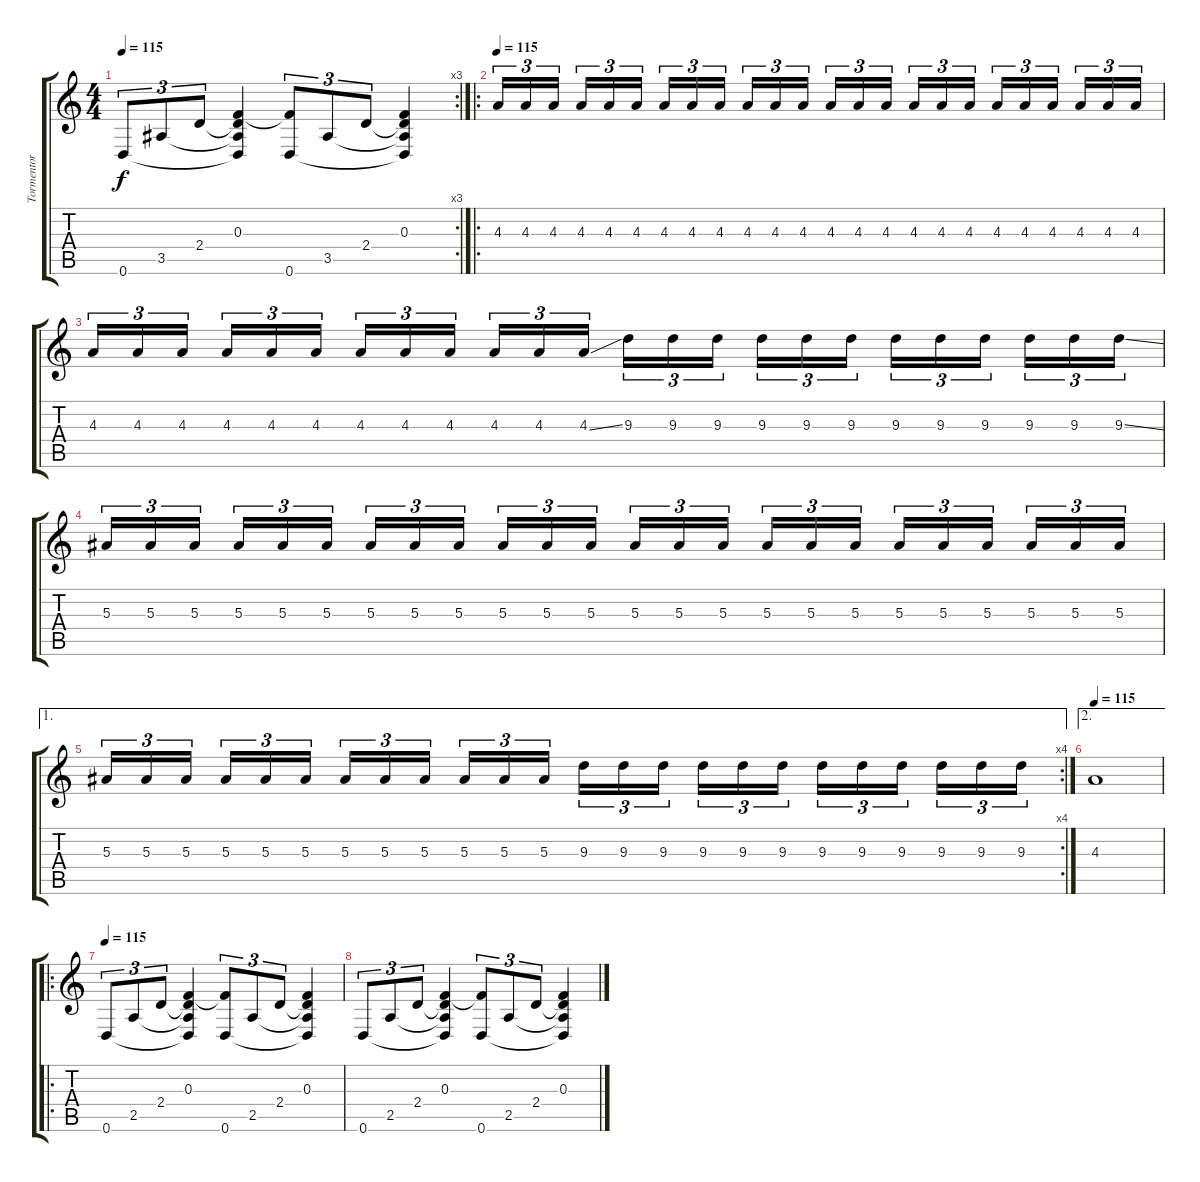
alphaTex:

\track ("Tormentor" "Tormentor") {instrument distortionguitar}
\staff {score tabs}
\tuning (D4 A3 F3 C3 G2 D2) {hide}
\rc 3
\ts (4 4)
\tempo 115
\clef g2
\ks c
0.6.8{tu (3 2) dy f} 3.5.8{tu (3 2)} 2.4.8{tu (3 2)} (0.3 2.4{t} 3.5{t} 0.6{t}).4 (0.3{t} 0.6).8{tu (3 2)} 3.5.8{tu (3 2)} 2.4.8{tu (3 2)} (0.3 2.4{t} 3.5{t} 0.6{t}).4 |
\ro
\tempo 115
4.3.16{tu (3 2) volume 10} 4.3.16{tu (3 2)} 4.3.16{tu (3 2) beam splitsecondary} 4.3.16{tu (3 2)} 4.3.16{tu (3 2)} 4.3.16{tu (3 2)} 4.3.16{tu (3 2)} 4.3.16{tu (3 2)} 4.3.16{tu (3 2) beam splitsecondary} 4.3.16{tu (3 2)} 4.3.16{tu (3 2)} 4.3.16{tu (3 2)} 4.3.16{tu (3 2)} 4.3.16{tu (3 2)} 4.3.16{tu (3 2) beam splitsecondary} 4.3.16{tu (3 2)} 4.3.16{tu (3 2)} 4.3.16{tu (3 2)} 4.3.16{tu (3 2)} 4.3.16{tu (3 2)} 4.3.16{tu (3 2) beam splitsecondary} 4.3.16{tu (3 2)} 4.3.16{tu (3 2)} 4.3.16{tu (3 2)} |
4.3.16{tu (3 2)} 4.3.16{tu (3 2)} 4.3.16{tu (3 2) beam splitsecondary} 4.3.16{tu (3 2)} 4.3.16{tu (3 2)} 4.3.16{tu (3 2)} 4.3.16{tu (3 2)} 4.3.16{tu (3 2)} 4.3.16{tu (3 2) beam splitsecondary} 4.3.16{tu (3 2)} 4.3.16{tu (3 2)} 4.3{ss}.16{tu (3 2)} 9.3.16{tu (3 2)} 9.3.16{tu (3 2)} 9.3.16{tu (3 2) beam splitsecondary} 9.3.16{tu (3 2)} 9.3.16{tu (3 2)} 9.3.16{tu (3 2)} 9.3.16{tu (3 2)} 9.3.16{tu (3 2)} 9.3.16{tu (3 2) beam splitsecondary} 9.3.16{tu (3 2)} 9.3.16{tu (3 2)} 9.3{ss}.16{tu (3 2)} |
5.3.16{tu (3 2)} 5.3.16{tu (3 2)} 5.3.16{tu (3 2) beam splitsecondary} 5.3.16{tu (3 2)} 5.3.16{tu (3 2)} 5.3.16{tu (3 2)} 5.3.16{tu (3 2)} 5.3.16{tu (3 2)} 5.3.16{tu (3 2) beam splitsecondary} 5.3.16{tu (3 2)} 5.3.16{tu (3 2)} 5.3.16{tu (3 2)} 5.3.16{tu (3 2)} 5.3.16{tu (3 2)} 5.3.16{tu (3 2) beam splitsecondary} 5.3.16{tu (3 2)} 5.3.16{tu (3 2)} 5.3.16{tu (3 2)} 5.3.16{tu (3 2)} 5.3.16{tu (3 2)} 5.3.16{tu (3 2) beam splitsecondary} 5.3.16{tu (3 2)} 5.3.16{tu (3 2)} 5.3.16{tu (3 2)} |
\ae 1
\rc 4
5.3.16{tu (3 2)} 5.3.16{tu (3 2)} 5.3.16{tu (3 2) beam splitsecondary} 5.3.16{tu (3 2)} 5.3.16{tu (3 2)} 5.3.16{tu (3 2)} 5.3.16{tu (3 2)} 5.3.16{tu (3 2)} 5.3.16{tu (3 2) beam splitsecondary} 5.3.16{tu (3 2)} 5.3.16{tu (3 2)} 5.3.16{tu (3 2)} 9.3.16{tu (3 2)} 9.3.16{tu (3 2)} 9.3.16{tu (3 2) beam splitsecondary} 9.3.16{tu (3 2)} 9.3.16{tu (3 2)} 9.3.16{tu (3 2)} 9.3.16{tu (3 2)} 9.3.16{tu (3 2)} 9.3.16{tu (3 2) beam splitsecondary} 9.3.16{tu (3 2)} 9.3.16{tu (3 2)} 9.3.16{tu (3 2)} |
\ae 2
\tempo 115
4.3.1{volume 6} |
\ro
\tempo 115
0.6.8{tu (3 2) volume 13} 2.5.8{tu (3 2)} 2.4.8{tu (3 2)} (0.3 2.4{t} 2.5{t} 0.6{t}).4 (0.3{t} 0.6).8{tu (3 2)} 2.5.8{tu (3 2)} 2.4.8{tu (3 2)} (0.3 2.4{t} 2.5{t} 0.6{t}).4 |
0.6.8{tu (3 2)} 2.5.8{tu (3 2)} 2.4.8{tu (3 2)} (0.3 2.4{t} 2.5{t} 0.6{t}).4 (0.3{t} 0.6).8{tu (3 2)} 2.5.8{tu (3 2)} 2.4.8{tu (3 2)} (0.3 2.4{t} 2.5{t} 0.6{t}).4
